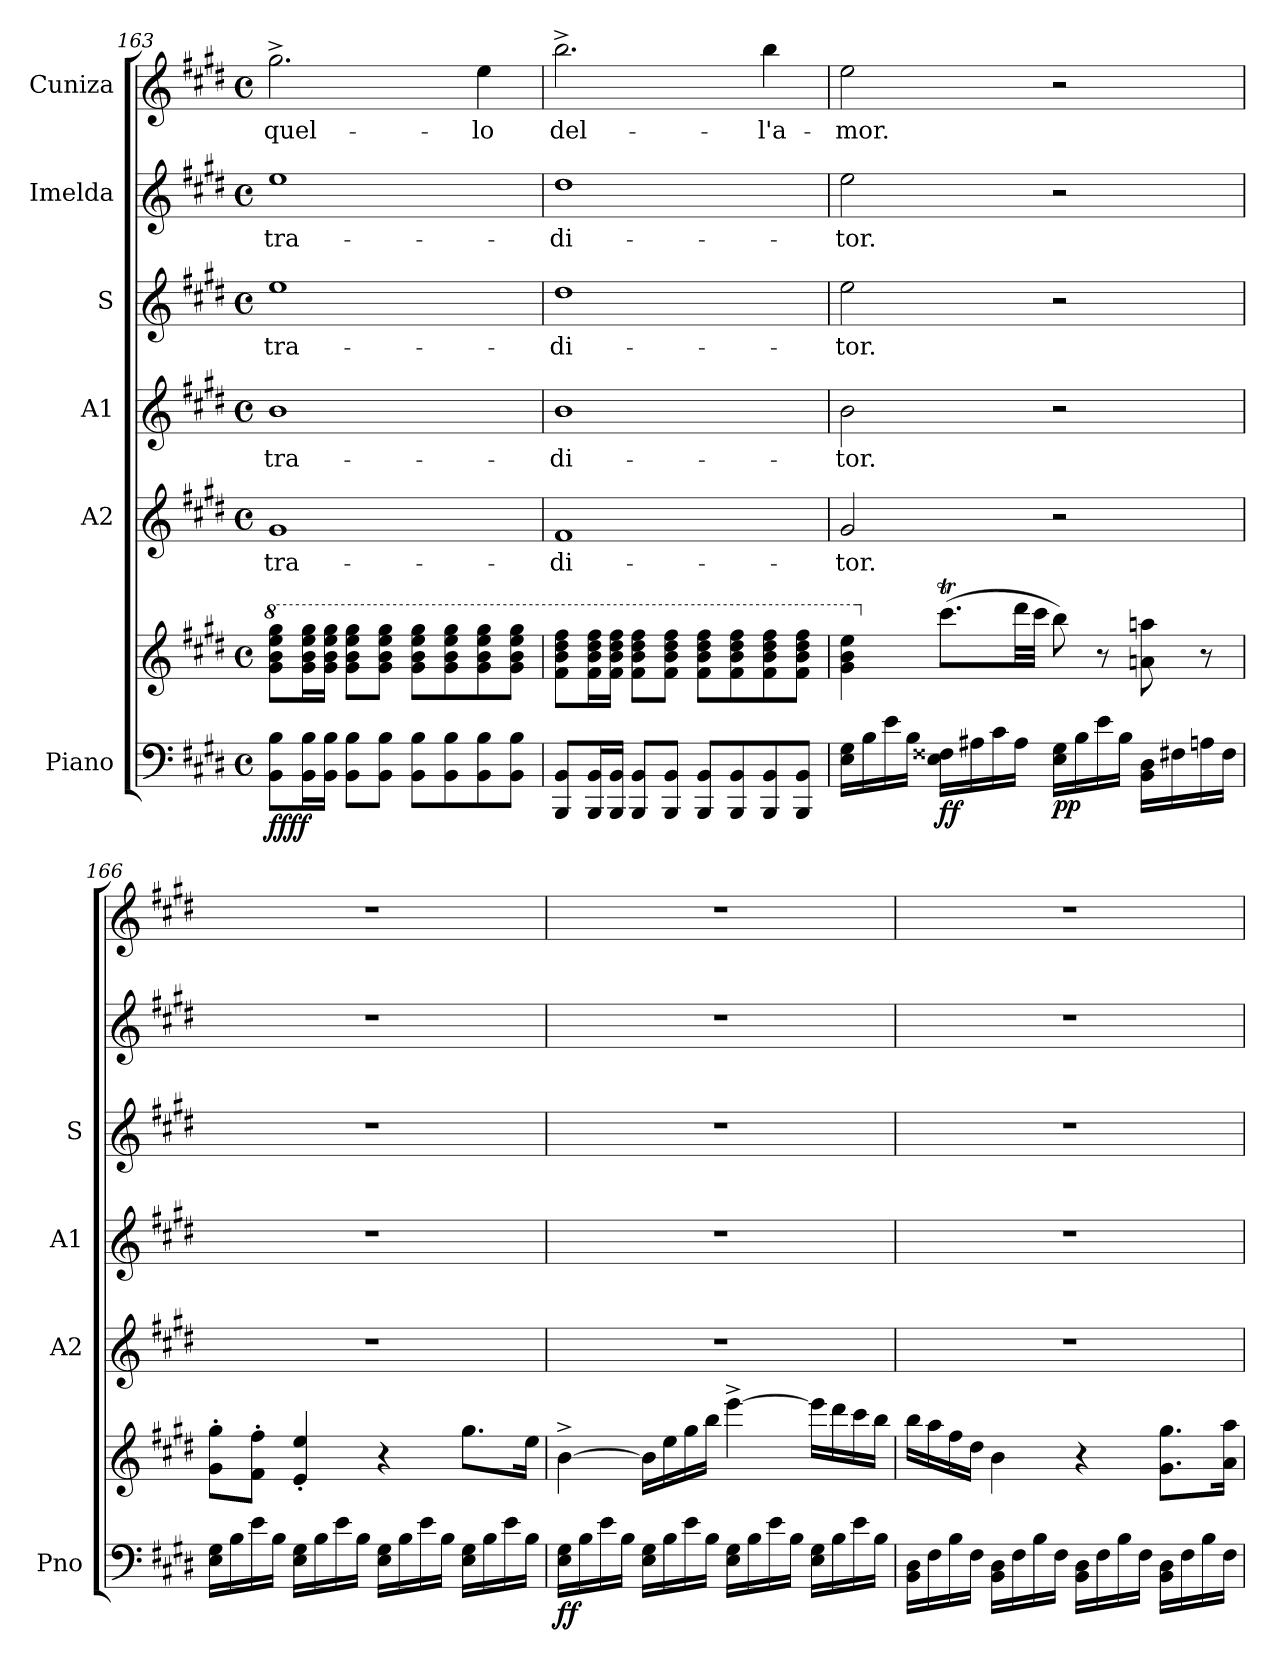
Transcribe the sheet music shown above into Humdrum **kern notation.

**kern	**kern	**dynam	**kern	**text	**kern	**text	**kern	**text	**kern	**text	**kern	**text
*part6	*part6	*part6	*part5	*part5	*part4	*part4	*part3	*part3	*part2	*part2	*part1	*part1
*staff7	*staff6	*staff6/7	*staff5	*staff5	*staff4	*staff4	*staff3	*staff3	*staff2	*staff2	*staff1	*staff1
*I"Piano	*	*	*I"A2	*	*I"A1	*	*I"S	*	*I"Imelda	*	*I"Cuniza	*
*I'Pno	*	*	*I'A2	*	*I'A1	*	*I'S	*	*	*	*	*
*clefF4	*clefG2	*	*clefG2	*	*clefG2	*	*clefG2	*	*clefG2	*	*clefG2	*
*k[f#c#g#d#]	*k[f#c#g#d#]	*	*k[f#c#g#d#]	*	*k[f#c#g#d#]	*	*k[f#c#g#d#]	*	*k[f#c#g#d#]	*	*k[f#c#g#d#]	*
*M4/4	*M4/4	*	*M4/4	*	*M4/4	*	*M4/4	*	*M4/4	*	*M4/4	*
*met(c)	*met(c)	*	*met(c)	*	*met(c)	*	*met(c)	*	*met(c)	*	*met(c)	*
*	*8va	*	*	*	*	*	*	*	*	*	*	*
=163	=163	=163	=163	=163	=163	=163	=163	=163	=163	=163	=163	=163
!	!	!LO:DY:b=2	!	!	!	!	!	!	!	!	!	!
!	!	!LO:DY:n=1:b	!	!	!	!	!	!	!	!	!	!
8BB\ 8B\L	8gg#\ 8bb\ 8eee\ 8ggg#\L	ff ff	1g#	tra-	1b	tra-	1ee	tra-	1ee	tra-	2.gg#^\	quel-
16BB\ 16B\L	16gg#\ 16bb\ 16eee\ 16ggg#\L	.	.	.	.	.	.	.	.	.	.	.
16BB\ 16B\JJ	16gg#\ 16bb\ 16eee\ 16ggg#\JJ	.	.	.	.	.	.	.	.	.	.	.
8BB\ 8B\L	8gg#\ 8bb\ 8eee\ 8ggg#\L	.	.	.	.	.	.	.	.	.	.	.
8BB\ 8B\J	8gg#\ 8bb\ 8eee\ 8ggg#\J	.	.	.	.	.	.	.	.	.	.	.
8BB\ 8B\L	8gg#\ 8bb\ 8eee\ 8ggg#\L	.	.	.	.	.	.	.	.	.	.	.
8BB\ 8B\	8gg#\ 8bb\ 8eee\ 8ggg#\	.	.	.	.	.	.	.	.	.	.	.
8BB\ 8B\	8gg#\ 8bb\ 8eee\ 8ggg#\	.	.	.	.	.	.	.	.	.	4ee\	-lo
8BB\ 8B\J	8gg#\ 8bb\ 8eee\ 8ggg#\J	.	.	.	.	.	.	.	.	.	.	.
=164	=164	=164	=164	=164	=164	=164	=164	=164	=164	=164	=164	=164
8BBB/ 8BB/L	8ff#\ 8bb\ 8ddd#\ 8fff#\L	.	1f#	-di-	1b	-di-	1dd#	-di-	1dd#	-di-	2.bb^\	del-
16BBB/ 16BB/L	16ff#\ 16bb\ 16ddd#\ 16fff#\L	.	.	.	.	.	.	.	.	.	.	.
16BBB/ 16BB/JJ	16ff#\ 16bb\ 16ddd#\ 16fff#\JJ	.	.	.	.	.	.	.	.	.	.	.
8BBB/ 8BB/L	8ff#\ 8bb\ 8ddd#\ 8fff#\L	.	.	.	.	.	.	.	.	.	.	.
8BBB/ 8BB/J	8ff#\ 8bb\ 8ddd#\ 8fff#\J	.	.	.	.	.	.	.	.	.	.	.
8BBB/ 8BB/L	8ff#\ 8bb\ 8ddd#\ 8fff#\L	.	.	.	.	.	.	.	.	.	.	.
8BBB/ 8BB/	8ff#\ 8bb\ 8ddd#\ 8fff#\	.	.	.	.	.	.	.	.	.	.	.
8BBB/ 8BB/	8ff#\ 8bb\ 8ddd#\ 8fff#\	.	.	.	.	.	.	.	.	.	4bb\	-l'a-
8BBB/ 8BB/J	8ff#\ 8bb\ 8ddd#\ 8fff#\J	.	.	.	.	.	.	.	.	.	.	.
!!LO:PB:g=z
=165	=165	=165	=165	=165	=165	=165	=165	=165	=165	=165	=165	=165
16E\ 16G#\LL	4gg#\ 4bb\ 4eee\	.	2g#/	-tor.	2b\	-tor.	2ee\	-tor.	2ee\	-tor.	2ee\	-mor.
16B\	.	.	.	.	.	.	.	.	.	.	.	.
16e\	.	.	.	.	.	.	.	.	.	.	.	.
16B\JJ	.	.	.	.	.	.	.	.	.	.	.	.
*	*X8va	*	*	*	*	*	*	*	*	*	*	*
!	!	!LO:DY:b=2	!	!	!	!	!	!	!	!	!	!
!	!	!LO:DY:n=1:b	!	!	!	!	!	!	!	!	!	!
16E\ 16F##X\LL	(8.ccc#T\L	f f	.	.	.	.	.	.	.	.	.	.
16A#X\	.	.	.	.	.	.	.	.	.	.	.	.
16c#\	.	.	.	.	.	.	.	.	.	.	.	.
16A#\JJ	32ddd#\LL	.	.	.	.	.	.	.	.	.	.	.
.	32ccc#\JJJ	.	.	.	.	.	.	.	.	.	.	.
!	!	!LO:DY:n=2:b=2	!	!	!	!	!	!	!	!	!	!
!	!	!LO:DY:n=3:b	!	!	!	!	!	!	!	!	!	!
16E\ 16G#\LL	8bb\)	p p	2r	.	2r	.	2r	.	2r	.	2r	.
16B\	.	.	.	.	.	.	.	.	.	.	.	.
16e\	8r	.	.	.	.	.	.	.	.	.	.	.
16B\JJ	.	.	.	.	.	.	.	.	.	.	.	.
16BB\ 16D#\LL	8an\ 8aan\	.	.	.	.	.	.	.	.	.	.	.
16F#X\	.	.	.	.	.	.	.	.	.	.	.	.
16An\	8r	.	.	.	.	.	.	.	.	.	.	.
16F#\JJ	.	.	.	.	.	.	.	.	.	.	.	.
=166	=166	=166	=166	=166	=166	=166	=166	=166	=166	=166	=166	=166
16E\ 16G#\LL	8g#\' 8gg#\'L	.	1r	.	1r	.	1r	.	1r	.	1r	.
16B\	.	.	.	.	.	.	.	.	.	.	.	.
16e\	8f#\' 8ff#\'J	.	.	.	.	.	.	.	.	.	.	.
16B\JJ	.	.	.	.	.	.	.	.	.	.	.	.
16E\ 16G#\LL	4e/' 4ee/'	.	.	.	.	.	.	.	.	.	.	.
16B\	.	.	.	.	.	.	.	.	.	.	.	.
16e\	.	.	.	.	.	.	.	.	.	.	.	.
16B\JJ	.	.	.	.	.	.	.	.	.	.	.	.
16E\ 16G#\LL	4r	.	.	.	.	.	.	.	.	.	.	.
16B\	.	.	.	.	.	.	.	.	.	.	.	.
16e\	.	.	.	.	.	.	.	.	.	.	.	.
16B\JJ	.	.	.	.	.	.	.	.	.	.	.	.
16E\ 16G#\LL	8.gg#\L	.	.	.	.	.	.	.	.	.	.	.
16B\	.	.	.	.	.	.	.	.	.	.	.	.
16e\	.	.	.	.	.	.	.	.	.	.	.	.
16B\JJ	16ee\Jk	.	.	.	.	.	.	.	.	.	.	.
!!LO:LB:g=z
=167	=167	=167	=167	=167	=167	=167	=167	=167	=167	=167	=167	=167
!	!	!LO:DY:b=2	!	!	!	!	!	!	!	!	!	!
!	!	!LO:DY:n=1:b	!	!	!	!	!	!	!	!	!	!
16E\ 16G#\LL	[4b^\	f f	1r	.	1r	.	1r	.	1r	.	1r	.
16B\	.	.	.	.	.	.	.	.	.	.	.	.
16e\	.	.	.	.	.	.	.	.	.	.	.	.
16B\JJ	.	.	.	.	.	.	.	.	.	.	.	.
16E\ 16G#\LL	16b\LL]	.	.	.	.	.	.	.	.	.	.	.
16B\	16ee\	.	.	.	.	.	.	.	.	.	.	.
16e\	16gg#\	.	.	.	.	.	.	.	.	.	.	.
16B\JJ	16bb\JJ	.	.	.	.	.	.	.	.	.	.	.
16E\ 16G#\LL	[4eee^\	.	.	.	.	.	.	.	.	.	.	.
16B\	.	.	.	.	.	.	.	.	.	.	.	.
16e\	.	.	.	.	.	.	.	.	.	.	.	.
16B\JJ	.	.	.	.	.	.	.	.	.	.	.	.
16E\ 16G#\LL	16eee\LL]	.	.	.	.	.	.	.	.	.	.	.
16B\	16ddd#\	.	.	.	.	.	.	.	.	.	.	.
16e\	16ccc#\	.	.	.	.	.	.	.	.	.	.	.
16B\JJ	16bb\JJ	.	.	.	.	.	.	.	.	.	.	.
=168	=168	=168	=168	=168	=168	=168	=168	=168	=168	=168	=168	=168
16BB\ 16D#\LL	16bb\LL	.	1r	.	1r	.	1r	.	1r	.	1r	.
16F#\	16aa\	.	.	.	.	.	.	.	.	.	.	.
16B\	16ff#\	.	.	.	.	.	.	.	.	.	.	.
16F#\JJ	16dd#\JJ	.	.	.	.	.	.	.	.	.	.	.
16BB\ 16D#\LL	4b\	.	.	.	.	.	.	.	.	.	.	.
16F#\	.	.	.	.	.	.	.	.	.	.	.	.
16B\	.	.	.	.	.	.	.	.	.	.	.	.
16F#\JJ	.	.	.	.	.	.	.	.	.	.	.	.
16BB\ 16D#\LL	4r	.	.	.	.	.	.	.	.	.	.	.
16F#\	.	.	.	.	.	.	.	.	.	.	.	.
16B\	.	.	.	.	.	.	.	.	.	.	.	.
16F#\JJ	.	.	.	.	.	.	.	.	.	.	.	.
16BB\ 16D#\LL	8.g#\ 8.gg#\L	.	.	.	.	.	.	.	.	.	.	.
16F#\	.	.	.	.	.	.	.	.	.	.	.	.
16B\	.	.	.	.	.	.	.	.	.	.	.	.
16F#\JJ	16a\ 16aa\Jk	.	.	.	.	.	.	.	.	.	.	.
=	=	=	=	=	=	=	=	=	=	=	=	=
*-	*-	*-	*-	*-	*-	*-	*-	*-	*-	*-	*-	*-
